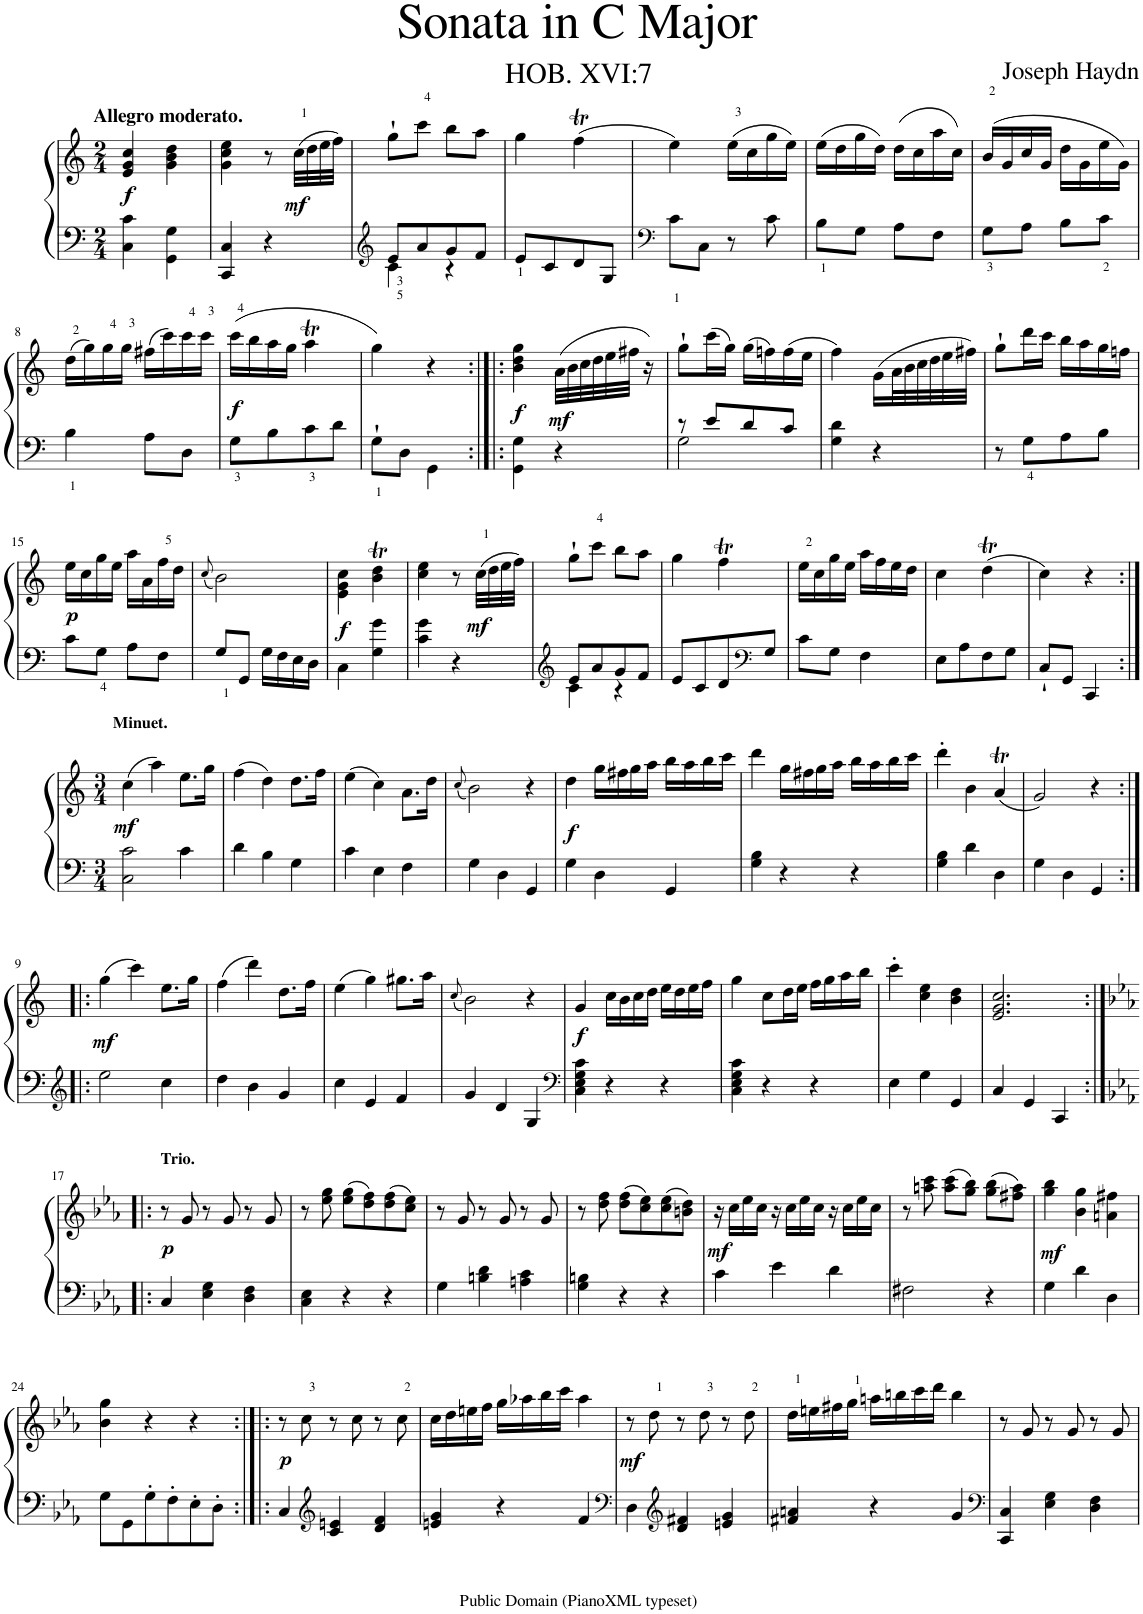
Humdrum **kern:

**kern	**kern	**dynam
*part1	*part1	*part1
*staff2	*staff1	*staff1/2
*I"Grand Piano	*	*
*I'Pno	*	*
*clefF4	*clefG2	*
*k[]	*k[]	*
*M2/4	*M2/4	*
=1	=1	=1
!	!LO:TX:a:B:t=Allegro moderato.	!
!	!	!LO:DY:b
4C\ 4c\	4e/ 4g/ 4cc/	f
4GG\ 4G\	4g\ 4b\ 4dd\	.
=2	=2	=2
4CC/ 4C/	4g\ 4cc\ 4ee\	.
4r	8r	.
!	!	!LO:DY:b
.	(32cc\LLL	mf
.	32dd\	.
.	32ee\	.
.	32ff\JJJ)	.
=3	=3	=3
*clefG2	*	*
*^	*	*
8e/L	4c\	8gg`\L	.
8a/	.	8ccc\J	.
8g/	4r	8bb\L	.
8f/J	.	8aa\J	.
*v	*v	*	*
=4	=4	=4
8e/L	4gg\	.
8c/	.	.
8d/	(4ffT\	.
8G/J	.	.
=5	=5	=5
*clefF4	*	*
8c<\L	4ee\)	.
8C\J	.	.
8r	(16ee\LL	.
.	16cc\	.
8c\	16gg\	.
.	16ee\JJ)	.
=6	=6	=6
8B<\L	(16ee\LL	.
.	16dd\	.
8G\J	16gg\	.
.	16dd\JJ)	.
8A\L	(16dd\LL	.
.	16cc\	.
8F\J	16aa\	.
.	16cc\JJ)	.
=7	=7	=7
8G<\L	(16b/LL	.
.	16g/	.
8A\J	16cc/	.
.	16g/JJ	.
8B\L	16dd\LL	.
.	16g\	.
8c<\J	16ee\	.
.	16g\JJ)	.
!!LO:LB:g=z
=8	=8	=8
4B<\	(16dd\LL	.
.	16gg\)	.
.	16gg\	.
.	16gg\JJ	.
8A\L	(16ff#X\LL	.
.	16ccc\)	.
8D\J	16ccc\	.
.	16ccc\JJ	.
=9	=9	=9
!	!	!LO:DY:b
8G<\L	(16ccc\LL	f
.	16bb\	.
8B\	16aa\	.
.	16gg\JJ	.
8c<\	4aaT\	.
8d\J	.	.
=10	=10	=10
8G<`\L	4gg\)	.
8D\J	.	.
4GG\	4r	.
=11:|!|:	=11:|!|:	=11:|!|:
!	!	!LO:DY:b
4GG\ 4G\	4b\ 4dd\ 4gg\	f
!	!	!LO:DY:b
4r	(32a\LLL	mf
.	32b\	.
.	32cc\	.
.	32dd\	.
.	32ee\	.
.	32ff#X\JJJ	.
.	16r)	.
=12	=12	=12
*^	*	*
8r	2G\	8gg`\L	.
8e/L	.	(16ccc\L	.
.	.	16gg\JJ)	.
8d/	.	(16gg\LL	.
.	.	16ffn\)	.
8c/J	.	(16ff\	.
.	.	16ee\JJ	.
*v	*v	*	*
=13	=13	=13
4G\ 4d\	4ff\)	.
4r	(16g\LL	.
.	32a\L	.
.	32b\	.
.	32cc\	.
.	32dd\	.
.	32ee\	.
.	32ff#X\JJJ)	.
=14	=14	=14
8r	8gg`\L	.
8G<\L	16ddd\L	.
.	16ccc\JJ	.
8A\	16bb\LL	.
.	16aa\	.
8B\J	16gg\	.
.	16ffn\JJ	.
!!LO:LB:g=z
=15	=15	=15
!	!	!LO:DY:b
8c\L	16ee\LL	p
.	16cc\	.
8G<\J	16gg\	.
.	16ee\JJ	.
8A\L	16aa\LL	.
.	16a\	.
8F\J	16ff\	.
.	16dd\JJ	.
=16	=16	=16
.	(8qcc/	.
8G</L	2b\)	.
8GG/J	.	.
16G\LL	.	.
16F\	.	.
16E\	.	.
16D\JJ	.	.
=17	=17	=17
!	!	!LO:DY:b
4C\	4e\ 4g\ 4cc\	f
4G\ 4g\	4b\T 4dd\T	.
=18	=18	=18
4c\ 4g\	4cc\ 4ee\	.
4r	8r	.
!	!	!LO:DY:b
.	(32cc\LLL	mf
.	32dd\	.
.	32ee\	.
.	32ff\JJJ)	.
=19	=19	=19
*clefG2	*	*
*^	*	*
8e/L	4c\	8gg`\L	.
8a/	.	8ccc\J	.
8g/	4r	8bb\L	.
8f/J	.	8aa\J	.
*v	*v	*	*
=20	=20	=20
8e/L	4gg\	.
8c/	.	.
8d/	4ffT\	.
*clefF4	*	*
8G/J	.	.
=21	=21	=21
8c\L	16ee\LL	.
.	16cc\	.
8G\J	16gg\	.
.	16ee\JJ	.
4F\	16aa\LL	.
.	16ff\	.
.	16ee\	.
.	16dd\JJ	.
=22	=22	=22
8E\L	4cc\	.
8A\	.	.
8F\	(4ddT\	.
8G\J	.	.
=23	=23	=23
8C`/L	4cc\)	.
8GG/J	.	.
4CC/	4r	.
!!LO:LB:g=z
=1:|!	=1:|!	=1:|!
*M3/4	*M3/4	*
!	!LO:TX:a:B:t=Minuet.	!
!	!	!LO:DY:b
2C\ 2c\	(4cc\	mf
.	4aa\)	.
4c\	8.ee\L	.
.	16gg\Jk	.
=2	=2	=2
4d\	(4ff\	.
4B\	4dd\)	.
4G\	8.dd\L	.
.	16ff\Jk	.
=3	=3	=3
4c\	(4ee\	.
4E\	4cc\)	.
4F\	8.a\L	.
.	16dd\Jk	.
=4	=4	=4
.	(8qcc/	.
4G\	2b\)	.
4D\	.	.
4GG/	4r	.
=5	=5	=5
!	!	!LO:DY:b
4G\	4dd\	f
4D\	16gg\LL	.
.	16ff#X\	.
.	16gg\	.
.	16aa\JJ	.
4GG/	16bb\LL	.
.	16aa\	.
.	16bb\	.
.	16ccc\JJ	.
=6	=6	=6
4G\ 4B\	4ddd\	.
4r	16gg\LL	.
.	16ff#X\	.
.	16gg\	.
.	16aa\JJ	.
4r	16bb\LL	.
.	16aa\	.
.	16bb\	.
.	16ccc\JJ	.
=7	=7	=7
4G\ 4B\	4ddd'\	.
4d\	4b\	.
4D\	(4aT/	.
=8	=8	=8
4G\	2g/)	.
4D\	.	.
4GG/	4r	.
!!LO:LB:g=z
=9:|!|:	=9:|!|:	=9:|!|:
*clefG2	*	*
!	!	!LO:DY:b
2ee\	(4gg\	mf
.	4ccc\)	.
4cc\	8.ee\L	.
.	16gg\Jk	.
=10	=10	=10
4dd\	(4ff\	.
4b\	4ddd\)	.
4g/	8.dd\L	.
.	16ff\Jk	.
=11	=11	=11
4cc\	(4ee\	.
4e/	4gg\)	.
4f/	8.gg#X\L	.
.	16aa\Jk	.
=12	=12	=12
.	(8qcc/	.
4g/	2b\)	.
4d/	.	.
4G/	4r	.
=13	=13	=13
*clefF4	*	*
!	!	!LO:DY:b
4C\ 4E\ 4G\ 4c\	4g/	f
4r	16cc\LL	.
.	16b\	.
.	16cc\	.
.	16dd\JJ	.
4r	16ee\LL	.
.	16dd\	.
.	16ee\	.
.	16ff\JJ	.
=14	=14	=14
4C\ 4E\ 4G\ 4c\	4gg\	.
4r	8cc\L	.
.	16dd\L	.
.	16ee\JJ	.
4r	16ff\LL	.
.	16gg\	.
.	16aa\	.
.	16bb\JJ	.
=15	=15	=15
4E\	4ccc'\	.
4G\	4cc\ 4ee\	.
4GG/	4b\ 4dd\	.
=16	=16	=16
4C/	2.e/ 2.g/ 2.cc/	.
4GG/	.	.
4CC/	.	.
!!LO:LB:g=z
=17:|!|:	=17:|!|:	=17:|!|:
*k[b-e-a-]	*k[b-e-a-]	*
!	!LO:TX:a:B:t=Trio.	!
!	!	!LO:DY:b
4C/	8r	p
.	8g/	.
4E-\ 4G\	8r	.
.	8g/	.
4D\ 4F\	8r	.
.	8g/	.
=18	=18	=18
4C\ 4E-\	8r	.
.	8ee-\ 8gg\	.
4r	(8ee-\ 8gg\L	.
.	8dd\ 8ff\)	.
4r	(8dd\ 8ff\	.
.	8cc\ 8ee-\J)	.
=19	=19	=19
4G\	8r	.
.	8g/	.
4Bn\ 4d\	8r	.
.	8g/	.
4An\ 4c\	8r	.
.	8g/	.
=20	=20	=20
4G\ 4Bn\	8r	.
.	8dd\ 8ff\	.
4r	(8dd\ 8ff\L	.
.	8cc\ 8ee-\)	.
4r	(8cc\ 8ee-\	.
.	8bn\ 8dd\J)	.
=21	=21	=21
!	!	!LO:DY:b
4c\	16r	mf
.	16cc\LL	.
.	16ee-\	.
.	16cc\JJ	.
4e-\	16r	.
.	16cc\LL	.
.	16ee-\	.
.	16cc\JJ	.
4d\	16r	.
.	16cc\LL	.
.	16ee-\	.
.	16cc\JJ	.
=22	=22	=22
2F#X\	8r	.
.	8aan\ 8ccc\	.
.	(8aa\ 8ccc\L	.
.	8gg\ 8bb-\J)	.
4r	(8gg\ 8bb-\L	.
.	8ff#X\ 8aa\J)	.
=23	=23	=23
!	!	!LO:DY:b
4G\	4gg\ 4bb-\	mf
4d\	4b-\ 4gg\	.
4D\	4an\ 4ff#X\	.
!!LO:LB:g=z
=24	=24	=24
8G\L	4b-\ 4gg\	.
8GG\	.	.
8G'\	4r	.
8F'\	.	.
8E-'\	4r	.
8D'\J	.	.
=25:|!|:	=25:|!|:	=25:|!|:
!	!	!LO:DY:b
4C/	8r	p
.	8cc\	.
*clefG2	*	*
4c/ 4en/	8r	.
.	8cc\	.
4d/ 4f/	8r	.
.	8cc\	.
=26	=26	=26
4en/ 4g/	16cc\LL	.
.	16dd\	.
.	16een\	.
.	16ff\JJ	.
4r	16gg\LL	.
.	16aa-X\	.
.	16bb-\	.
.	16ccc\JJ	.
4f/	4aa-\	.
=27	=27	=27
*clefF4	*	*
!	!	!LO:DY:b
4D\	8r	mf
.	8dd\	.
*clefG2	*	*
4d/ 4f#X/	8r	.
.	8dd\	.
4en/ 4g/	8r	.
.	8dd\	.
=28	=28	=28
4f#X/ 4an/	16dd\LL	.
.	16een\	.
.	16ff#X\	.
.	16gg\JJ	.
4r	16aan\LL	.
.	16bbn\	.
.	16ccc\	.
.	16ddd\JJ	.
4g/	4bb\	.
=29	=29	=29
*clefF4	*	*
4CC/ 4C/	8r	.
.	8g/	.
4E-\ 4G\	8r	.
.	8g/	.
4D\ 4F\	8r	.
.	8g/	.
=	=	=
*-	*-	*-
